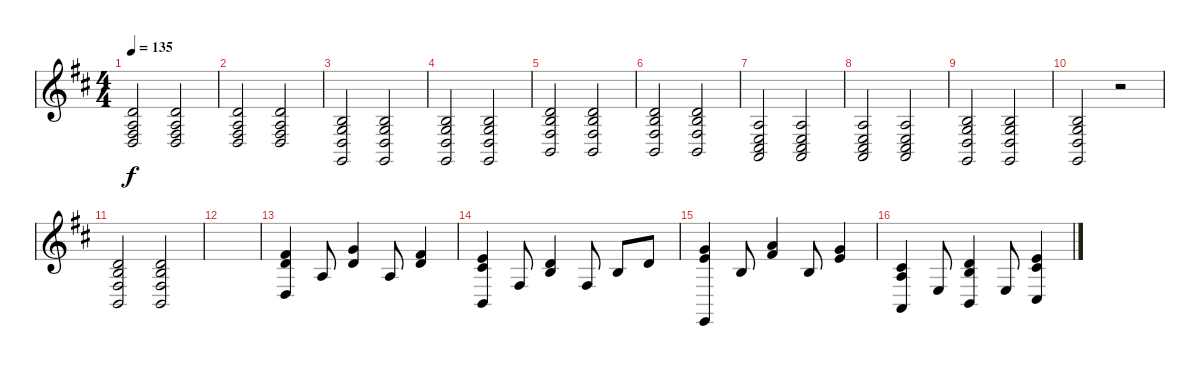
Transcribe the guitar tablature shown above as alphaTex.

\track "" {instrument acousticgrandpiano}
\staff {score}
\tuning (E4 B3 G3 D3 A2 E2) {hide}
\ts (4 4)
\tempo 135
\clef g2
\ks d
(3.2 2.3 0.4 9.5).2{dy f} (3.2 2.3 0.4 9.5).2 |
(3.2 2.3 0.4 9.5).2 (3.2 2.3 0.4 9.5).2 |
(0.2 0.3 0.4 3.6).2 (0.2 0.3 0.4 3.6).2 |
(0.2 0.3 0.4 3.6).2 (0.2 0.3 0.4 3.6).2 |
(0.2 7.3 4.4 2.5).2 (0.2 7.3 4.4 2.5).2 |
(0.2 7.3 4.4 2.5).2 (0.2 7.3 4.4 2.5).2 |
(2.3 2.4 0.5 9.6).2 (2.3 2.4 0.5 9.6).2 |
(2.3 2.4 0.5 9.6).2 (2.3 2.4 0.5 9.6).2 |
(0.2 0.3 0.4 3.6).2 (0.2 0.3 0.4 3.6).2 |
(0.2 0.3 0.4 3.6).2 r.2 |
(0.2 7.3 4.4 2.5).2 (0.2 7.3 4.4 2.5).2 |
|
(2.1 3.2 0.4).4 2.3.8 (3.1 3.2).4 2.3.8 (2.1 3.2).4 |
(0.1 2.2 2.5).4 4.4.8 (0.2 7.3).4 4.4.8 0.2.8 3.2.8 |
(0.1 8.2 0.6).4 0.2.8 (2.1 10.2).4 0.2.8 (0.1 8.2).4 |
(2.2 2.3 0.5).4 2.4.8 (0.2 7.3 2.5).4 2.4.8 (0.1 2.2 4.5).4
